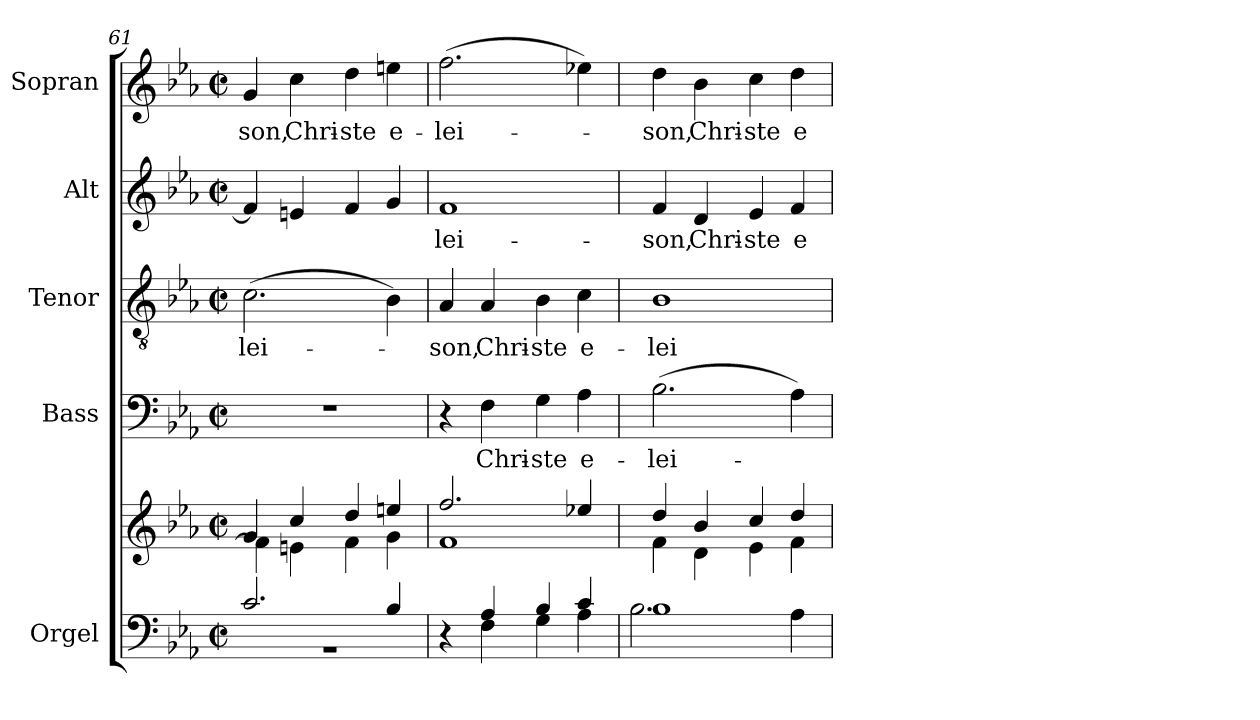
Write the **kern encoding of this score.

**kern	**kern	**kern	**text	**kern	**text	**kern	**text	**kern	**text
*part5	*part5	*part4	*part4	*part3	*part3	*part2	*part2	*part1	*part1
*staff6	*staff5	*staff4	*staff4	*staff3	*staff3	*staff2	*staff2	*staff1	*staff1
*I"Orgel	*	*I"Bass	*	*I"Tenor	*	*I"Alt	*	*I"Sopran	*
*I'Org.	*	*I'B.	*	*I'T.	*	*I'A.	*	*I'S.	*
*clefF4	*clefG2	*clefF4	*	*clefGv2	*	*clefG2	*	*clefG2	*
*k[b-e-a-]	*k[b-e-a-]	*k[b-e-a-]	*	*k[b-e-a-]	*	*k[b-e-a-]	*	*k[b-e-a-]	*
*E-:	*E-:	*E-:	*	*E-:	*	*E-:	*	*E-:	*
*M2/2	*M2/2	*M2/2	*	*M2/2	*	*M2/2	*	*M2/2	*
*met(c|)	*met(c|)	*met(c|)	*	*met(c|)	*	*met(c|)	*	*met(c|)	*
=61	=61	=61	=61	=61	=61	=61	=61	=61	=61
*^	*^	*	*	*	*	*	*	*	*
!	!	!	!	!	!	!	!LO:LY:b	!	!	!	!LO:LY:b
2.c/	1rBB	4g/	4f\]	1r	.	(>2.c\	-lei-	4f/]	.	4g/	-son,
!	!	!	!	!	!	!	!	!	!	!	!LO:LY:b
.	.	4cc/	4en\	.	.	.	.	4en/	.	4cc\	Chri-
!	!	!	!	!	!	!	!	!	!	!	!LO:LY:b
.	.	4dd/	4f\	.	.	.	.	4f/	.	4dd\	-ste
!	!	!	!	!	!	!	!	!	!	!	!LO:LY:b
4B-/	.	4een/	4g\	.	.	4B-\)	.	4g/	.	4een\	e-
=62	=62	=62	=62	=62	=62	=62	=62	=62	=62	=62	=62
!	!	!	!	!	!	!	!LO:LY:b	!	!LO:LY:b	!	!LO:LY:b
4r	4ryy	2.ff/	1f	4r	.	4A-/	-son,	1f	-lei-	(>2.ff\	-lei-
!	!	!	!	!	!LO:LY:b	!	!LO:LY:b	!	!	!	!
4A-/	4F\	.	.	4F\	Chri-	4A-/	Chri-	.	.	.	.
!	!	!	!	!	!LO:LY:b	!	!LO:LY:b	!	!	!	!
4B-/	4G\	.	.	4G\	-ste	4B-\	-ste	.	.	.	.
!	!	!	!	!	!LO:LY:b	!	!LO:LY:b	!	!	!	!
4c/	4A-\	4ee-X/	.	4A-\	e-	4c\	e-	.	.	4ee-X\)	.
!!LO:LB:g=z
=63	=63	=63	=63	=63	=63	=63	=63	=63	=63	=63	=63
!	!	!	!	!	!LO:LY:b	!	!LO:LY:b	!	!LO:LY:b	!	!LO:LY:b
1B-	2.B-\	4dd/	4f\	(>2.B-\	-lei-	1B-	-lei-	4f/	-son,	4dd\	-son,
!	!	!	!	!	!	!	!	!	!LO:LY:b	!	!LO:LY:b
.	.	4b-/	4d\	.	.	.	.	4d/	Chri-	4b-\	Chri-
!	!	!	!	!	!	!	!	!	!LO:LY:b	!	!LO:LY:b
.	.	4cc/	4e-\	.	.	.	.	4e-/	-ste	4cc\	-ste
!	!	!	!	!	!	!	!	!	!LO:LY:b	!	!LO:LY:b
.	4A-\	4dd/	4f\	4A-\)	.	.	.	4f/	e-	4dd\	e-
*v	*v	*	*	*	*	*	*	*	*	*	*
*	*v	*v	*	*	*	*	*	*	*	*
=	=	=	=	=	=	=	=	=	=
*-	*-	*-	*-	*-	*-	*-	*-	*-	*-
